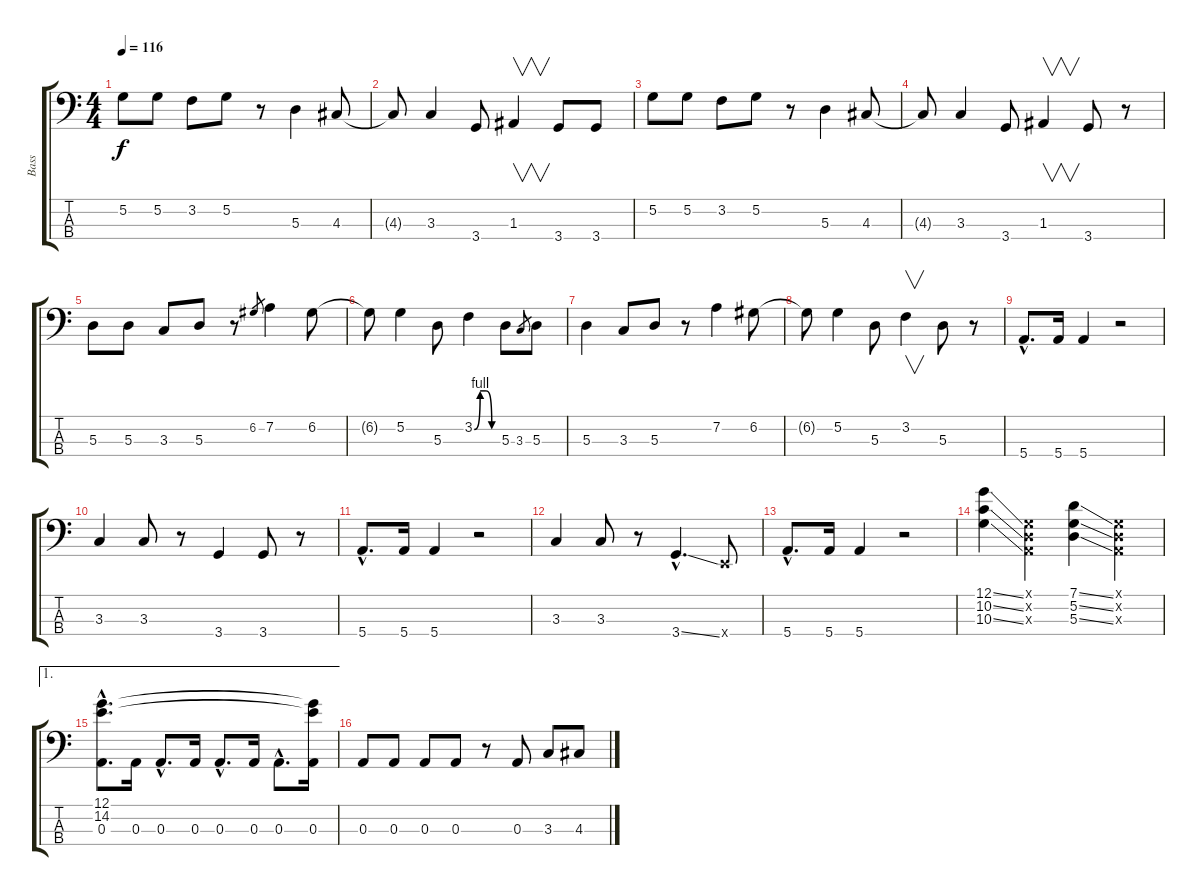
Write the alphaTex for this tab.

\track ("Bass" "Bass") {instrument electricbassfinger}
\staff {score tabs}
\tuning (G2 D2 A1 E1) {hide}
\ts (4 4)
\tempo 116
\clef f4
\ks c
5.2.8{dy f} 5.2.8 3.2.8 5.2.8 r.8 5.3.4 4.3.8 |
4.3{t}.8 3.3.4 3.4.8 1.3.4{v} 3.4.8 3.4.8 |
5.2.8 5.2.8 3.2.8 5.2.8 r.8 5.3.4 4.3.8 |
4.3{t}.8 3.3.4 3.4.8 1.3.4{v} 3.4.8 r.8 |
5.3.8 5.3.8 3.3.8 5.3.8 r.8 6.2.8{gr} 7.2.4 6.2.8 |
6.2{t}.8 5.2.4 5.3.8 3.2{be (custom 0 0 15 4 30 4 45 0 60 0)}.4 5.3.8 3.3.8{gr} 5.3.8 |
5.3.4 3.3.8 5.3.8 r.8 7.2.4 6.2.8 |
6.2{t}.8 5.2.4 5.3.8 3.2.4{v} 5.3.8 r.8 |
5.4{hac}.8{d} 5.4.16 5.4.4 r.2 |
3.3.4 3.3.8 r.8 3.4.4 3.4.8 r.8 |
5.4{hac}.8{d} 5.4.16 5.4.4 r.2 |
3.3.4 3.3.8 r.8 3.4{ss hac}.4{d} 0.4{x}.8 |
5.4{hac}.8{d} 5.4.16 5.4.4 r.2 |
(12.1{ss} 10.2{ss} 10.3{ss}).4 (0.1{x} 0.2{x} 0.3{x}).4 (7.1{ss} 5.2{ss} 5.3{ss}).4 (0.1{x} 0.2{x} 0.3{x}).4 |
\ae 1
(12.1{hac} 14.2{hac} 0.3{hac}).8{d} 0.3.16 0.3{hac}.8{d} 0.3.16 0.3{hac}.8{d} 0.3.16 0.3{hac}.8{d} (12.1{t} 14.2{t} 0.3).16 |
0.3.8 0.3.8 0.3.8 0.3.8 r.8 0.3.8 3.3.8 4.3.8
